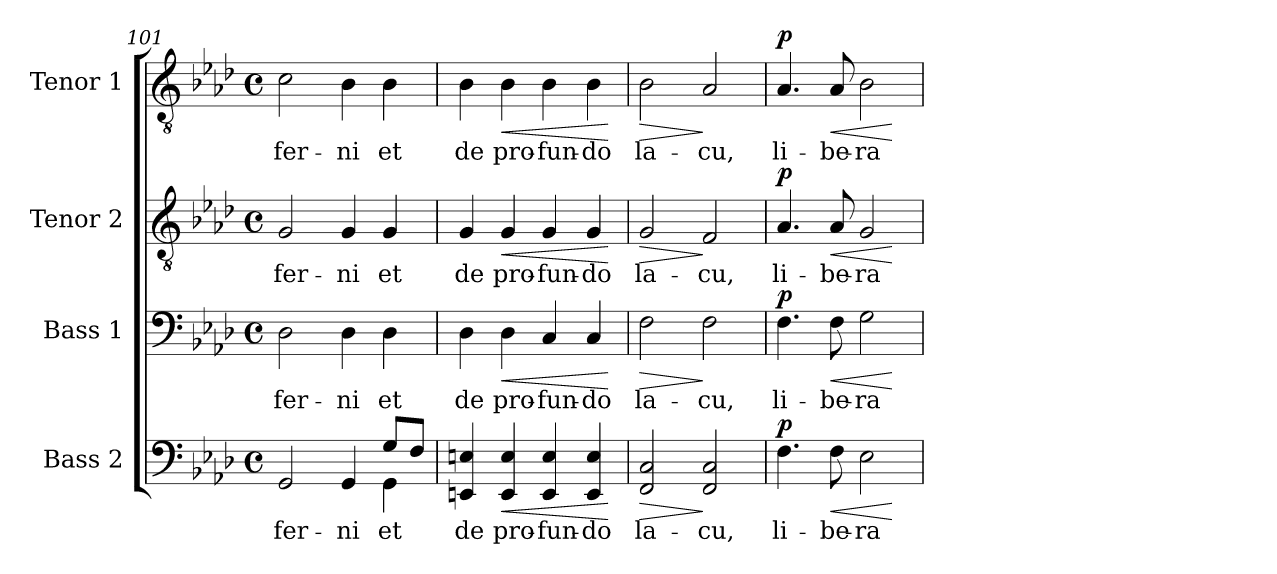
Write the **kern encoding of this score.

**kern	**text	**dynam	**kern	**text	**dynam	**kern	**text	**dynam	**kern	**text	**dynam
*part4	*part4	*part4	*part3	*part3	*part3	*part2	*part2	*part2	*part1	*part1	*part1
*staff4	*staff4	*staff4	*staff3	*staff3	*staff3	*staff2	*staff2	*staff2	*staff1	*staff1	*staff1
*I"Bass 2	*	*	*I"Bass 1	*	*	*I"Tenor 2	*	*	*I"Tenor 1	*	*
*I'B. 2	*	*	*I'B. 1	*	*	*I'T. 2	*	*	*I'T. 1	*	*
*clefF4	*	*	*clefF4	*	*	*clefGv2	*	*	*clefGv2	*	*
*k[b-e-a-d-]	*	*	*k[b-e-a-d-]	*	*	*k[b-e-a-d-]	*	*	*k[b-e-a-d-]	*	*
*A-:	*	*	*A-:	*	*	*A-:	*	*	*A-:	*	*
*M4/4	*	*	*M4/4	*	*	*M4/4	*	*	*M4/4	*	*
*met(c)	*	*	*met(c)	*	*	*met(c)	*	*	*met(c)	*	*
=101	=101	=101	=101	=101	=101	=101	=101	=101	=101	=101	=101
!	!LO:LY:b	!	!	!LO:LY:b	!	!	!LO:LY:b	!	!	!LO:LY:b	!
*^	*	*	*	*	*	*	*	*	*	*	*
2GG/	2.ryy	-fer-	.	2D-\	-fer-	.	2G/	-fer-	.	2c\	-fer-	.
!	!	!LO:LY:b	!	!	!LO:LY:b	!	!	!LO:LY:b	!	!	!LO:LY:b	!
4GG/	.	-ni	.	4D-\	-ni	.	4G/	-ni	.	4B-\	-ni	.
!	!	!LO:LY:b	!	!	!LO:LY:b	!	!	!LO:LY:b	!	!	!LO:LY:b	!
8G/L	4GG\	et	.	4D-\	et	.	4G/	et	.	4B-\	et	.
8F/J	.	.	.	.	.	.	.	.	.	.	.	.
*v	*v	*	*	*	*	*	*	*	*	*	*	*
=102	=102	=102	=102	=102	=102	=102	=102	=102	=102	=102	=102
!	!LO:LY:b	!	!	!LO:LY:b	!	!	!LO:LY:b	!	!	!LO:LY:b	!
4EEn/ 4En/	de	.	4D-\	de	.	4G/	de	.	4B-\	de	.
!	!LO:LY:b	!LO:HP:b	!	!LO:LY:b	!LO:HP:b	!	!LO:LY:b	!LO:HP:b	!	!LO:LY:b	!LO:HP:b
4EE/ 4E/	pro-	<	4D-\	pro-	<	4G/	pro-	<	4B-\	pro-	<
!	!LO:LY:b	!	!	!LO:LY:b	!	!	!LO:LY:b	!	!	!LO:LY:b	!
4EE/ 4E/	-fun-	.	4C/	-fun-	.	4G/	-fun-	.	4B-\	-fun-	.
!	!LO:LY:b	!	!	!LO:LY:b	!	!	!LO:LY:b	!	!	!LO:LY:b	!
4EE/ 4E/	-do	.	4C/	-do	.	4G/	-do	.	4B-\	-do	.
.	.	[	.	.	[	.	.	[	.	.	[
!!LO:PB:g=z
=103	=103	=103	=103	=103	=103	=103	=103	=103	=103	=103	=103
!	!LO:LY:b	!LO:HP:b	!	!LO:LY:b	!LO:HP:b	!	!LO:LY:b	!LO:HP:b	!	!LO:LY:b	!LO:HP:b
2FF/ 2C/	la-	>	2F\	la-	>	2G/	la-	>	2B-\	la-	>
!	!LO:LY:b	!	!	!LO:LY:b	!	!	!LO:LY:b	!	!	!LO:LY:b	!
2FF/ 2C/	-cu,	]	2F\	-cu,	]	2F/	-cu,	]	2A-/	-cu,	]
=104	=104	=104	=104	=104	=104	=104	=104	=104	=104	=104	=104
!	!LO:LY:b	!LO:DY:a	!	!LO:LY:b	!LO:DY:a	!	!LO:LY:b	!LO:DY:a	!	!LO:LY:b	!LO:DY:a
4.F\	li-	p	4.F\	li-	p	4.A-/	li-	p	4.A-/	li-	p
!	!LO:LY:b	!LO:HP:b	!	!LO:LY:b	!LO:HP:b	!	!LO:LY:b	!LO:HP:b	!	!LO:LY:b	!LO:HP:b
8F\	-be-	<	8F\	-be-	<	8A-/	-be-	<	8A-/	-be-	<
!	!LO:LY:b	!	!	!LO:LY:b	!	!	!LO:LY:b	!	!	!LO:LY:b	!
2E-\	-ra	.	2G\	-ra	.	2G/	-ra	.	2B-\	-ra	.
.	.	[	.	.	[	.	.	[	.	.	[
=	=	=	=	=	=	=	=	=	=	=	=
*-	*-	*-	*-	*-	*-	*-	*-	*-	*-	*-	*-
